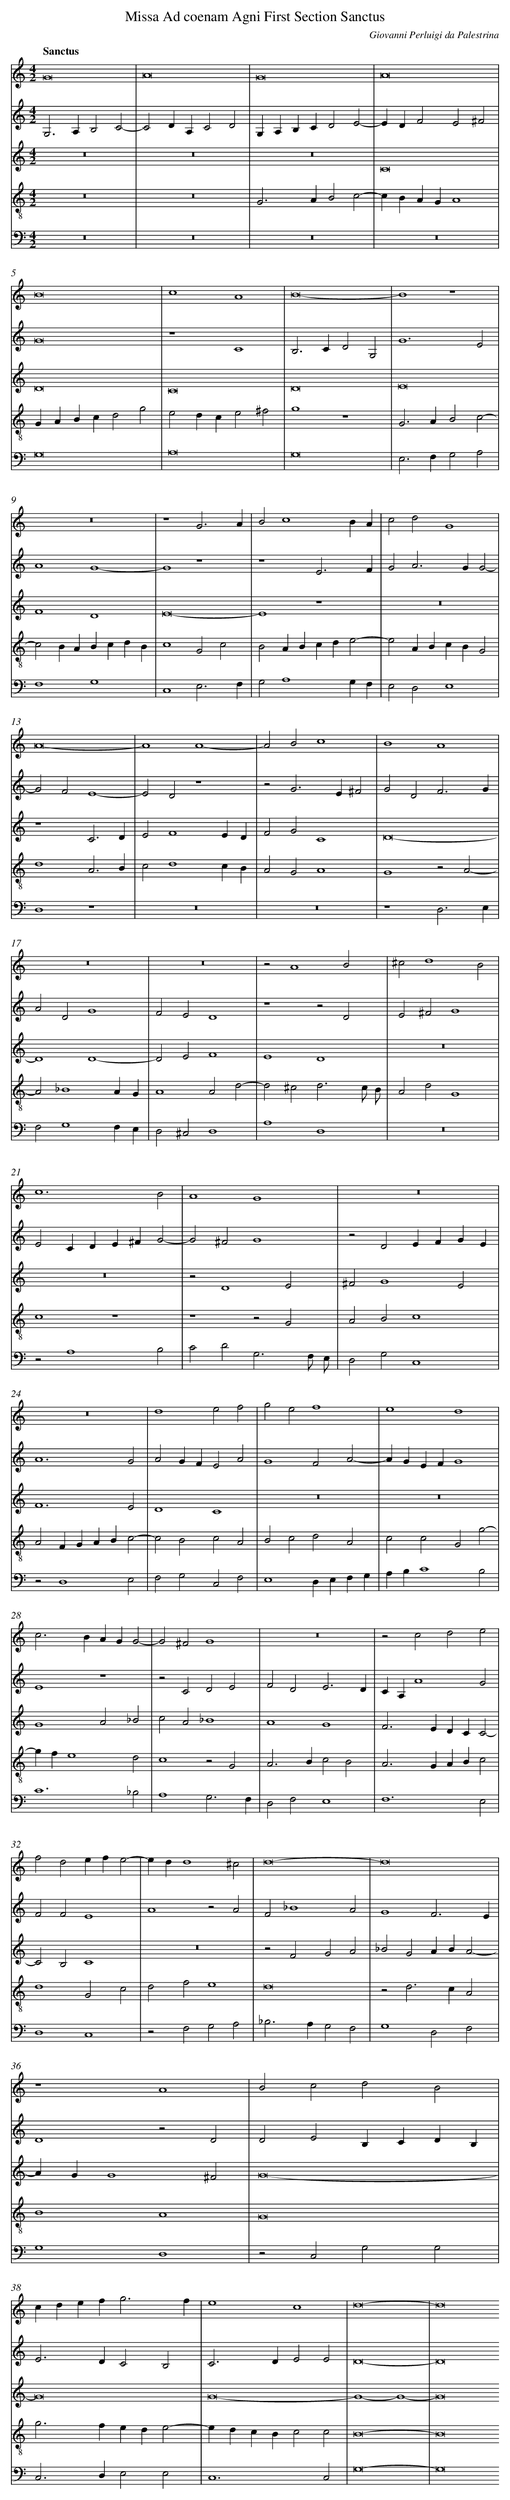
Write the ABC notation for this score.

X:1
T: Missa Ad coenam Agni First Section Sanctus
C: Giovanni Perluigi da Palestrina
L: 1/4
M: 4/2
Q: "Sanctus"
V: 1 clef=treble
V: 2 clef=treble
V: 3 clef=treble
V: 4 clef=treble-8
V: 5 clef=bass
K: C
[V:1] G8 |
[V:2] G,2>A,2B,2C2- |
[V:3] z8 |
[V:4] z8 |
[V:5] z8 |
[V:1] A8 |
[V:2] C2DA,C2D2 |
[V:3] z8 |
[V:4] z8 |
[V:5] z8 |
[V:1] G8 |
[V:2] G,A,B,CD2E2- |
[V:3] z8 |
[V:4] G2>A2B2c2- |
[V:5] z8 |
[V:1] A8 |
[V:2] EDF2E2^F2 |
[V:3] C8 |
[V:4] cBAGA4 |
[V:5] z8 |
[V:1] B8 |
[V:2] G8 |
[V:3] D8 |
[V:4] GABcd2g2 |
[V:5] G,8 |
[V:1] c4A4 |
[V:2] z4C4 |
[V:3] C8 |
[V:4] e2dce2^f2 |
[V:5] A,8 |
[V:1] B8- |
[V:2] B,2>C2D2G,2 |
[V:3] D8 |
[V:4] g4z4 |
[V:5] G,8 |
[V:1] B4z4 |
[V:2] G6E2 |
[V:3] E8 |
[V:4] G2>A2B2c2- |
[V:5] E,2>F,2G,2A,2 |
[V:1] z8 |
[V:2] A4G4- |
[V:3] F4D4 |
[V:4] c2BABcdB |
[V:5] F,4G,4 |
[V:1] z4G3A |
[V:2] G4z4 |
[V:3] E8- |
[V:4] c4G2c2 |
[V:5] C,4E,3F, |
[V:1] B2c4BA |
[V:2] z4E3F |
[V:3] E4z4 |
[V:4] B2ABcde2- |
[V:5] G,2A,4G,F, |
[V:1] c2d2G4 |
[V:2] G2A2>G2G2- |
[V:3] z8 |
[V:4] e2ABcBG2 |
[V:5] E,2D,2E,4 |
[V:1] A8- |
[V:2] G2F2E4- |
[V:3] z4C3D |
[V:4] d4A3B |
[V:5] D,4z4 |
[V:1] A4A4- |
[V:2] E2D2z4 |
[V:3] E2F4ED |
[V:4] c2d4cB |
[V:5] z8 |
[V:1] A2B2c4 |
[V:2] z2G2>E2^F2 |
[V:3] F2G2C4 |
[V:4] A2G2A4 |
[V:5] z8 |
[V:1] B4A4 |
[V:2] G2D2F3G |
[V:3] D8- |
[V:4] G4z2A2- |
[V:5] z4D,3E, |
[V:1] z8 |
[V:2] A2D2G4 |
[V:3] D4D4- |
[V:4] A2_B4AG |
[V:5] F,2G,4F,E, |
[V:1] z8 |
[V:2] F2E2D4 |
[V:3] D2E2F4 |
[V:4] A4A2d2- |
[V:5] D,2^C,2D,4 |
[V:1] z2A4B2 |
[V:2] z4z2D2 |
[V:3] E4D4 |
[V:4] d2^c2d3c/ B/ |
[V:5] A,4D,4 |
[V:1] ^c2d4B2 |
[V:2] E2^F2G4 |
[V:3] z8 |
[V:4] A2d2G4 |
[V:5] z8 |
[V:1] c6B2 |
[V:2] E2CDE^FG2- |
[V:3] z8 |
[V:4] c4z4 |
[V:5] z2A,4B,2 |
[V:1] A4G4 |
[V:2] G2^F2G4 |
[V:3] z2D4E2 |
[V:4] z4z2G2 |
[V:5] C2D2G,3F,/ E,/ |
[V:1] z8 |
[V:2] z2D2EFGE |
[V:3] ^F2G4E2 |
[V:4] A2B2c4 |
[V:5] D,2G,2C,4 |
[V:1] z8 |
[V:2] A6G2 |
[V:3] F6E2 |
[V:4] A2FGABc2- |
[V:5] z2D,4E,2 |
[V:1] d4e2f2 |
[V:2] A2GFE2A2 |
[V:3] D4C4 |
[V:4] c2B2c2A2 |
[V:5] F,2G,2C,2F,2 |
[V:1] g2e2f4 |
[V:2] G4F2A2- |
[V:3] z8 |
[V:4] B2c2d2A2 |
[V:5] E,4D,E,F,G, |
[V:1] e4d4 |
[V:2] AGEFG4 |
[V:3] z8 |
[V:4] c2c2G2g2- |
[V:5] A,B,C4B,2 |
[V:1] c2>B2AGG2- |
[V:2] E4z4 |
[V:3] G4A2_B2 |
[V:4] gfe4d2 |
[V:5] C6_B,2 |
[V:1] G2^F2G4 |
[V:2] z2C2D2E2 |
[V:3] c2A2_B4 |
[V:4] c4z2G2 |
[V:5] A,4G,3F, |
[V:1] z8 |
[V:2] F2D2E3D |
[V:3] A4G4 |
[V:4] A2>B2c2B2 |
[V:5] D,2F,2E,4 |
[V:1] z2c2d2e2 |
[V:2] CA,A4G2 |
[V:3] F2>E2DCC2- |
[V:4] A2>G2ABc2 |
[V:5] F,6E,2 |
[V:1] f2d2efe2- |
[V:2] F2F2E4 |
[V:3] C2B,2C4 |
[V:4] d4G2c2 |
[V:5] D,4C,4 |
[V:1] edd4^c2 |
[V:2] A4z2A2 |
[V:3] z8 |
[V:4] d2f2e4 |
[V:5] z2F,2G,2A,2 |
[V:1] d8- |
[V:2] F2_B4A2 |
[V:3] z2F2G2A2 |
[V:4] d8 |
[V:5] _B,2>A,2G,2F,2 |
[V:1] d8 |
[V:2] G4F3E |
[V:3] _B2G2ABA2- |
[V:4] z2d2>c2A2 |
[V:5] G,4D,2F,2 |
[V:1] z4A4 |
[V:2] D4z2D2 |
[V:3] AGG4^F2 |
[V:4] B4A4 |
[V:5] G,4D,4 |
[V:1] B2c2d2B2 |
[V:2] D2E2B,CDB, |
[V:3] G8- |
[V:4] G8 |
[V:5] z2C,2G,2G,2 |
[V:1] cdef2<g2f |
[V:2] E2>D2C2B,2 |
[V:3] G8 |
[V:4] g2>f2ede2- |
[V:5] C,2>D,2E,2E,2 |
[V:1] e4c4 |
[V:2] C2>D2E2E2 |
[V:3] G8- |
[V:4] edcBc2c2 |
[V:5] C,6C,2 |
[V:1] d8- |
[V:2] D8- |
[V:3] G4-G4- |
[V:4] B8- |
[V:5] G,8- |
[V:1] d8
[V:2] D8
[V:3] G8
[V:4] B8
[V:5] G,8
